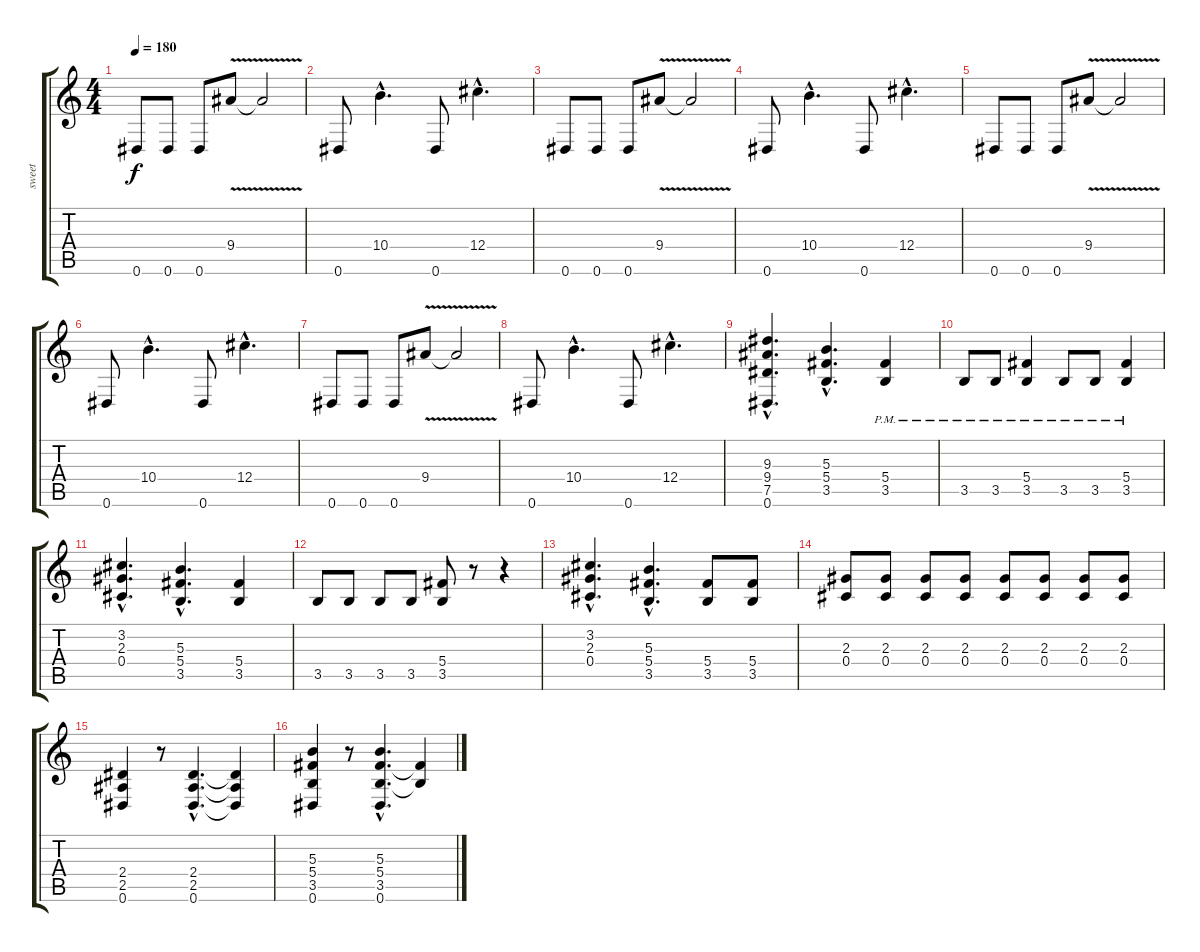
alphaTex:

\track ("sweet" "sweet") {instrument distortionguitar}
\staff {score tabs}
\tuning (Eb4 Bb3 Gb3 Db3 Ab2 Eb2) {hide}
\ts (4 4)
\tempo 180
\clef g2
\ks c
0.6.8{dy f} 0.6.8 0.6.8 9.4{v}.8 9.4{t}.2 |
0.6.8 10.4{hac}.4{d} 0.6.8 12.4{hac}.4{d} |
0.6.8 0.6.8 0.6.8 9.4{v}.8 9.4{t}.2 |
0.6.8 10.4{hac}.4{d} 0.6.8 12.4{hac}.4{d} |
0.6.8 0.6.8 0.6.8 9.4{v}.8 9.4{t}.2 |
0.6.8 10.4{hac}.4{d} 0.6.8 12.4{hac}.4{d} |
0.6.8 0.6.8 0.6.8 9.4{v}.8 9.4{t}.2 |
0.6.8 10.4{hac}.4{d} 0.6.8 12.4{hac}.4{d} |
(9.3{hac} 9.4{hac} 7.5{hac} 0.6{hac}).4{d} (5.3{hac} 5.4{hac} 3.5{hac}).4{d} (5.4 3.5{pm}).4 |
3.5{pm}.8 3.5{pm}.8 (5.4 3.5{pm}).4 3.5{pm}.8 3.5{pm}.8 (5.4 3.5{pm}).4 |
(3.2{hac} 2.3{hac} 0.4{hac}).4{d} (5.3{hac} 5.4{hac} 3.5{hac}).4{d} (5.4 3.5).4 |
3.5.8 3.5.8 3.5.8 3.5.8 (5.4 3.5).8 r.8 r.4 |
(3.2{hac} 2.3{hac} 0.4{hac}).4{d} (5.3{hac} 5.4{hac} 3.5{hac}).4{d} (5.4 3.5).8 (5.4 3.5).8 |
(2.3 0.4).8 (2.3 0.4).8 (2.3 0.4).8 (2.3 0.4).8 (2.3 0.4).8 (2.3 0.4).8 (2.3 0.4).8 (2.3 0.4).8 |
(2.4 2.5 0.6).4 r.8 (2.4{hac} 2.5{hac} 0.6{hac}).4{d} (2.4{t} 2.5{t} 0.6{t}).4 |
(5.3 5.4 3.5 0.6).4 r.8 (5.3{hac} 5.4{hac} 3.5{hac} 0.6{hac}).4{d} (5.4{t} 3.5{t}).4
